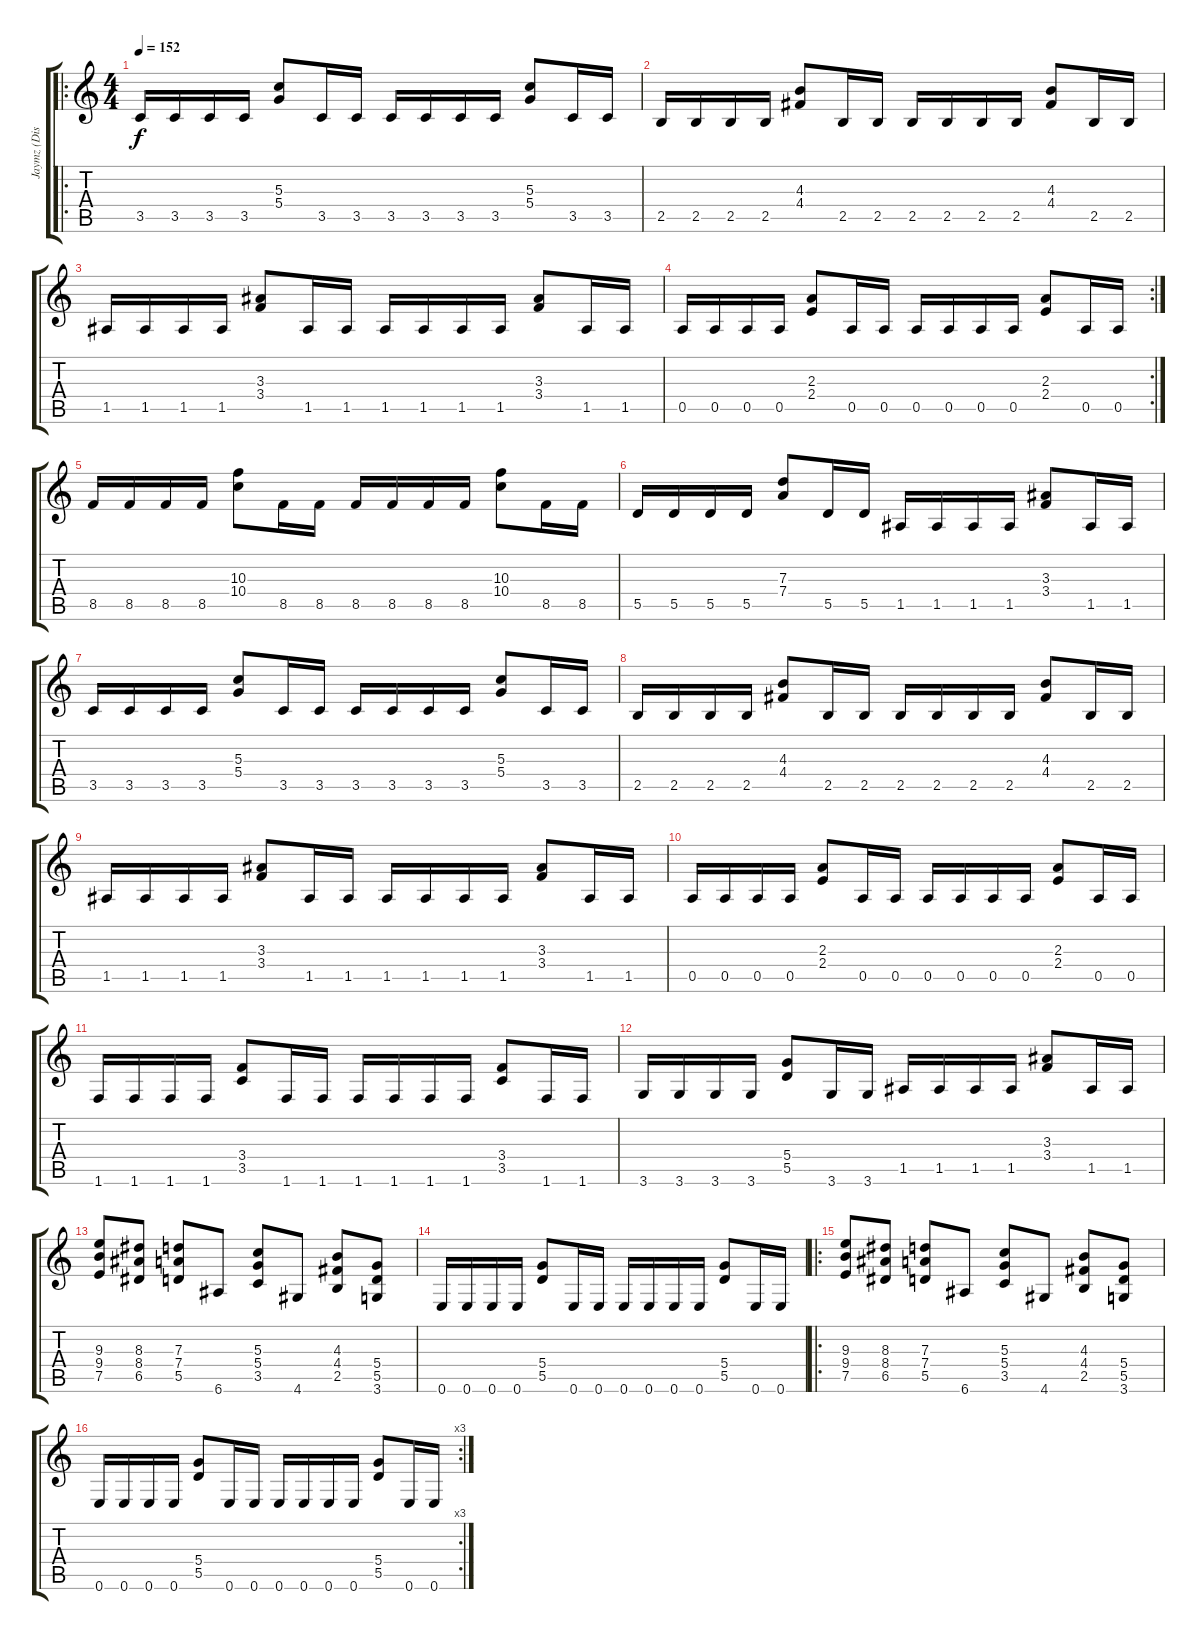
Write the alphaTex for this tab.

\track ("Jaymz (Disto Gtr)" "Jaymz (Dis") {instrument distortionguitar}
\staff {score tabs}
\tuning (E4 B3 G3 D3 A2 E2) {hide}
\ro
\ts (4 4)
\tempo 152
\clef g2
\ks c
3.5.16{dy f} 3.5.16 3.5.16 3.5.16 (5.3 5.4).8 3.5.16 3.5.16 3.5.16 3.5.16 3.5.16 3.5.16 (5.3 5.4).8 3.5.16 3.5.16 |
2.5.16 2.5.16 2.5.16 2.5.16 (4.3 4.4).8 2.5.16 2.5.16 2.5.16 2.5.16 2.5.16 2.5.16 (4.3 4.4).8 2.5.16 2.5.16 |
1.5.16 1.5.16 1.5.16 1.5.16 (3.3 3.4).8 1.5.16 1.5.16 1.5.16 1.5.16 1.5.16 1.5.16 (3.3 3.4).8 1.5.16 1.5.16 |
\rc 2
0.5.16 0.5.16 0.5.16 0.5.16 (2.3 2.4).8 0.5.16 0.5.16 0.5.16 0.5.16 0.5.16 0.5.16 (2.3 2.4).8 0.5.16 0.5.16 |
8.5.16 8.5.16 8.5.16 8.5.16 (10.3 10.4).8 8.5.16 8.5.16 8.5.16 8.5.16 8.5.16 8.5.16 (10.3 10.4).8 8.5.16 8.5.16 |
5.5.16 5.5.16 5.5.16 5.5.16 (7.3 7.4).8 5.5.16 5.5.16 1.5.16 1.5.16 1.5.16 1.5.16 (3.3 3.4).8 1.5.16 1.5.16 |
3.5.16 3.5.16 3.5.16 3.5.16 (5.3 5.4).8 3.5.16 3.5.16 3.5.16 3.5.16 3.5.16 3.5.16 (5.3 5.4).8 3.5.16 3.5.16 |
2.5.16 2.5.16 2.5.16 2.5.16 (4.3 4.4).8 2.5.16 2.5.16 2.5.16 2.5.16 2.5.16 2.5.16 (4.3 4.4).8 2.5.16 2.5.16 |
1.5.16 1.5.16 1.5.16 1.5.16 (3.3 3.4).8 1.5.16 1.5.16 1.5.16 1.5.16 1.5.16 1.5.16 (3.3 3.4).8 1.5.16 1.5.16 |
0.5.16 0.5.16 0.5.16 0.5.16 (2.3 2.4).8 0.5.16 0.5.16 0.5.16 0.5.16 0.5.16 0.5.16 (2.3 2.4).8 0.5.16 0.5.16 |
1.6.16 1.6.16 1.6.16 1.6.16 (3.4 3.5).8 1.6.16 1.6.16 1.6.16 1.6.16 1.6.16 1.6.16 (3.4 3.5).8 1.6.16 1.6.16 |
3.6.16 3.6.16 3.6.16 3.6.16 (5.4 5.5).8 3.6.16 3.6.16 1.5.16 1.5.16 1.5.16 1.5.16 (3.3 3.4).8 1.5.16 1.5.16 |
(9.3 9.4 7.5).8 (8.3 8.4 6.5).8 (7.3 7.4 5.5).8 6.6.8 (5.3 5.4 3.5).8 4.6.8 (4.3 4.4 2.5).8 (5.4 5.5 3.6).8 |
0.6.16 0.6.16 0.6.16 0.6.16 (5.4 5.5).8 0.6.16 0.6.16 0.6.16 0.6.16 0.6.16 0.6.16 (5.4 5.5).8 0.6.16 0.6.16 |
\ro
(9.3 9.4 7.5).8 (8.3 8.4 6.5).8 (7.3 7.4 5.5).8 6.6.8 (5.3 5.4 3.5).8 4.6.8 (4.3 4.4 2.5).8 (5.4 5.5 3.6).8 |
\rc 3
0.6.16 0.6.16 0.6.16 0.6.16 (5.4 5.5).8 0.6.16 0.6.16 0.6.16 0.6.16 0.6.16 0.6.16 (5.4 5.5).8 0.6.16 0.6.16
